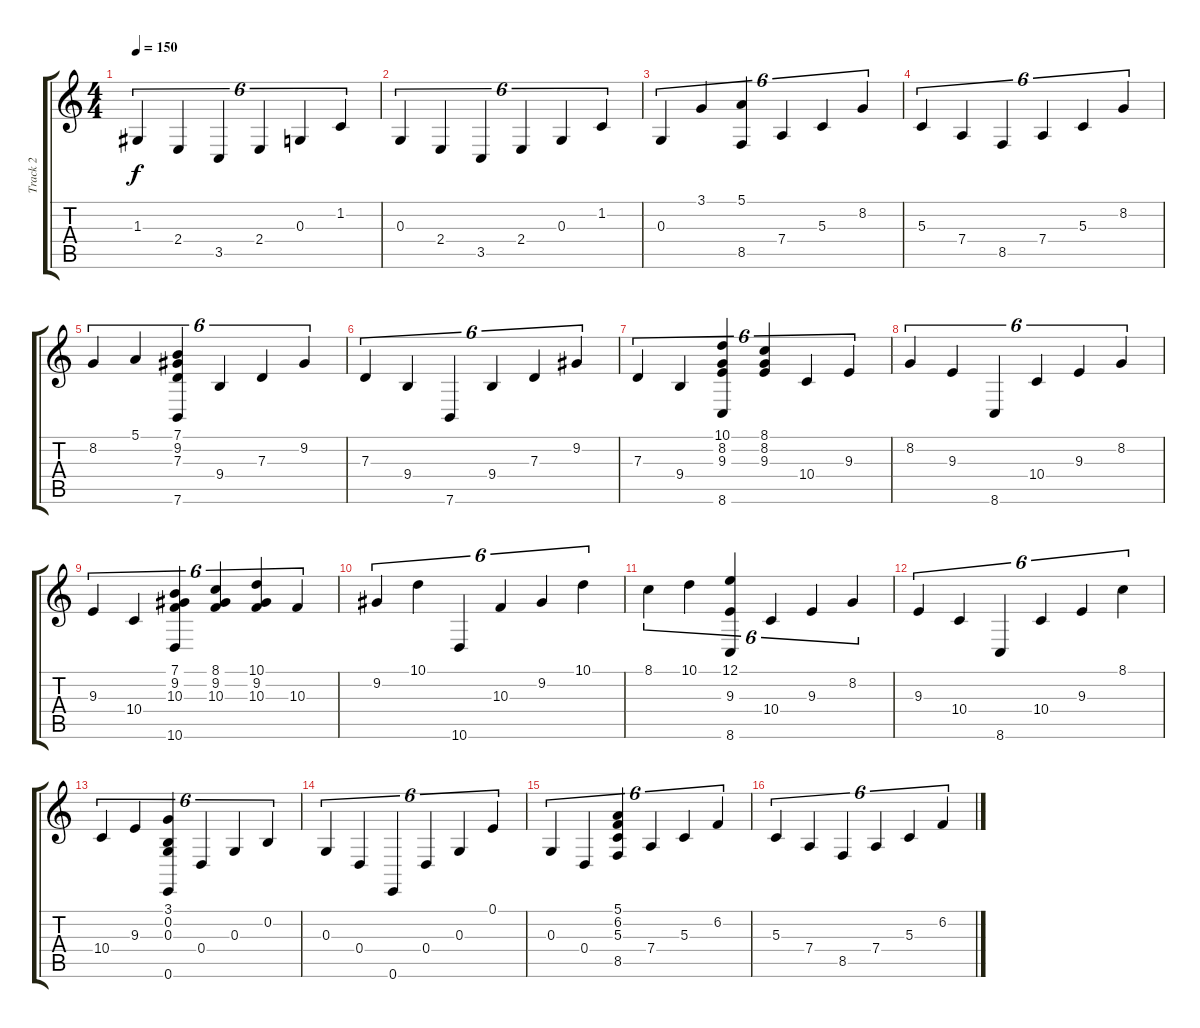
\track ("Track 2" "Track 2") {instrument stringensemble2}
\staff {score tabs}
\tuning (E4 B3 G3 D3 A2 E2) {hide}
\ts (4 4)
\tempo 150
\clef g2
\ks c
1.3.4{tu (6 4) dy f} 2.4.4{tu (6 4)} 3.5.4{tu (6 4)} 2.4.4{tu (6 4)} 0.3.4{tu (6 4)} 1.2.4{tu (6 4)} |
0.3.4{tu (6 4)} 2.4.4{tu (6 4)} 3.5.4{tu (6 4)} 2.4.4{tu (6 4)} 0.3.4{tu (6 4)} 1.2.4{tu (6 4)} |
0.3.4{tu (6 4)} 3.1.4{tu (6 4)} (5.1 8.5).4{tu (6 4)} 7.4.4{tu (6 4)} 5.3.4{tu (6 4)} 8.2.4{tu (6 4)} |
5.3.4{tu (6 4)} 7.4.4{tu (6 4)} 8.5.4{tu (6 4)} 7.4.4{tu (6 4)} 5.3.4{tu (6 4)} 8.2.4{tu (6 4)} |
8.2.4{tu (6 4)} 5.1.4{tu (6 4)} (7.1 9.2 7.3 7.6).4{tu (6 4)} 9.4.4{tu (6 4)} 7.3.4{tu (6 4)} 9.2.4{tu (6 4)} |
7.3.4{tu (6 4)} 9.4.4{tu (6 4)} 7.6.4{tu (6 4)} 9.4.4{tu (6 4)} 7.3.4{tu (6 4)} 9.2.4{tu (6 4)} |
7.3.4{tu (6 4)} 9.4.4{tu (6 4)} (10.1 8.2 9.3 8.6).4{tu (6 4)} (8.1 8.2 9.3).4{tu (6 4)} 10.4.4{tu (6 4)} 9.3.4{tu (6 4)} |
8.2.4{tu (6 4)} 9.3.4{tu (6 4)} 8.6.4{tu (6 4)} 10.4.4{tu (6 4)} 9.3.4{tu (6 4)} 8.2.4{tu (6 4)} |
9.3.4{tu (6 4)} 10.4.4{tu (6 4)} (7.1 9.2 10.3 10.6).4{tu (6 4)} (8.1 9.2 10.3).4{tu (6 4)} (10.1 9.2 10.3).4{tu (6 4)} 10.3.4{tu (6 4)} |
9.2.4{tu (6 4)} 10.1.4{tu (6 4)} 10.6.4{tu (6 4)} 10.3.4{tu (6 4)} 9.2.4{tu (6 4)} 10.1.4{tu (6 4)} |
8.1.4{tu (6 4)} 10.1.4{tu (6 4)} (12.1 9.3 8.6).4{tu (6 4)} 10.4.4{tu (6 4)} 9.3.4{tu (6 4)} 8.2.4{tu (6 4)} |
9.3.4{tu (6 4)} 10.4.4{tu (6 4)} 8.6.4{tu (6 4)} 10.4.4{tu (6 4)} 9.3.4{tu (6 4)} 8.1.4{tu (6 4)} |
10.4.4{tu (6 4)} 9.3.4{tu (6 4)} (3.1 0.2 0.3 0.6).4{tu (6 4)} 0.4.4{tu (6 4)} 0.3.4{tu (6 4)} 0.2.4{tu (6 4)} |
0.3.4{tu (6 4)} 0.4.4{tu (6 4)} 0.6.4{tu (6 4)} 0.4.4{tu (6 4)} 0.3.4{tu (6 4)} 0.1.4{tu (6 4)} |
0.3.4{tu (6 4)} 0.4.4{tu (6 4)} (5.1 6.2 5.3 8.5).4{tu (6 4)} 7.4.4{tu (6 4)} 5.3.4{tu (6 4)} 6.2.4{tu (6 4)} |
5.3.4{tu (6 4)} 7.4.4{tu (6 4)} 8.5.4{tu (6 4)} 7.4.4{tu (6 4)} 5.3.4{tu (6 4)} 6.2.4{tu (6 4)}
